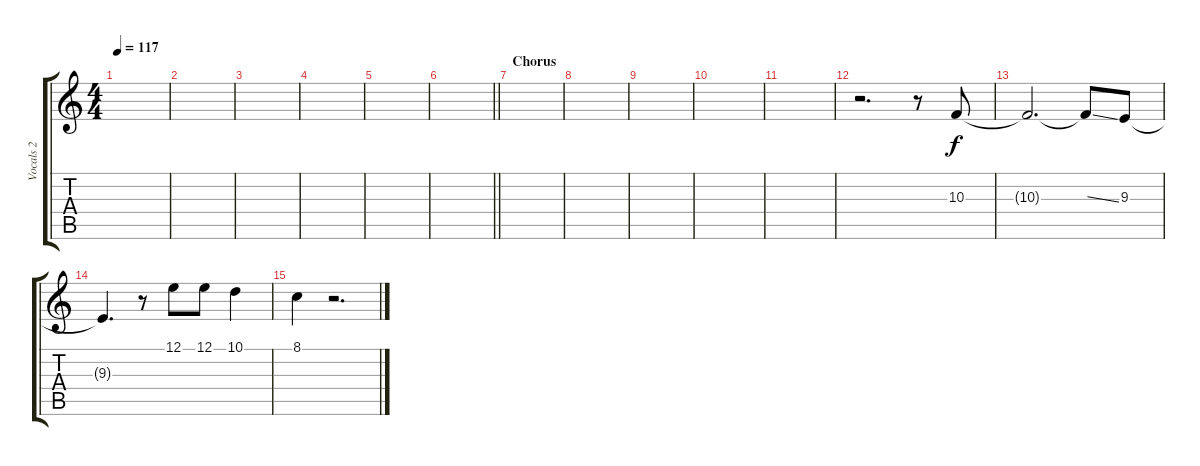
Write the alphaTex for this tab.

\track ("Vocals 2" "Vocals 2") {instrument lead2sawtooth}
\staff {score tabs}
\tuning (E4 B3 G3 D3 A2 E2) {hide}
\ts (4 4)
\tempo 117
\clef g2
\ks c
|
|
|
|
|
\barLineRight lightlight
|
\section ("" "Chorus")
|
|
|
|
|
r.2{d} r.8 10.3.8 |
10.3{t}.2{d} 10.3{ss t}.8 9.3.8 |
9.3{t}.4{d} r.8 12.1.8 12.1.8 10.1.4 |
8.1.4 r.2{d}
